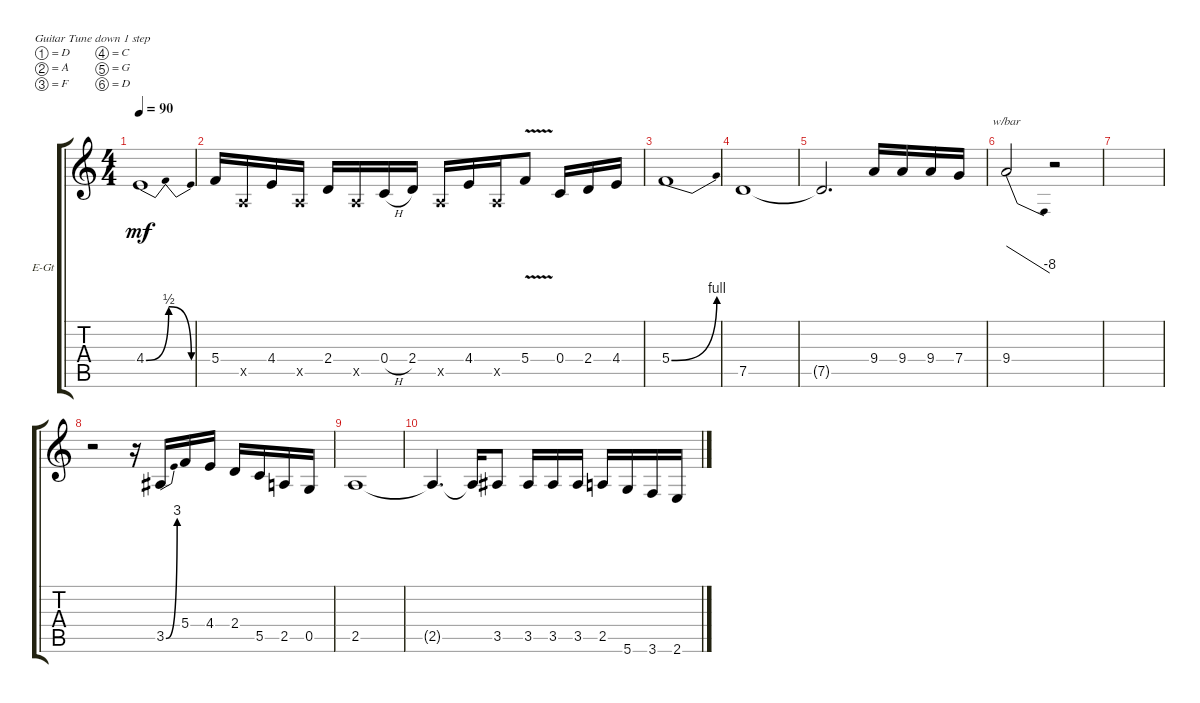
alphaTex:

\defaultSystemsLayout 4
\bracketExtendMode groupsimilarinstruments
\firstSystemTrackNameOrientation horizontal
\otherSystemsTrackNameOrientation horizontal
\track ("Electric Guitar" "E-Gt") {instrument distortionguitar}
\staff {score tabs}
\tuning (D4 A3 F3 C3 G2 D2)
\ts (4 4)
\tempo 90
\clef g2
\ks c
4.4{be (bendrelease 0.6 0 1.2 2 22.2 2 30 0)}.1{dy mf} |
5.4.16 2.5{x}.16 4.4.16 2.5{x}.16 2.4.16 2.5{x}.16 0.4{h}.16 2.4.16 2.5{x}.16 4.4.16 2.5{x}.16 5.4{v}.8 0.4.16 2.4.16 4.4.16 |
5.4{be (bend 22.2 0 30 4)}.1 |
7.5.1 |
7.5{t}.2{d} 9.4.16 9.4.16 9.4.16 7.4.16 |
9.4.2{tbe (dive default 30 0 59.4 -32)} r.2 |
|
r.2 r.16 3.5{be (bend 29.4 0 59.4 12)}.16 5.4.16 4.4.16 2.4.16 5.5.16 2.5.16 0.5.16 |
2.5.1 |
2.5{t}.4{d} 2.5{t}.16 3.5.8 3.5.16 3.5.16 3.5.16 2.5.16 5.6.16 3.6.16 2.6.16
